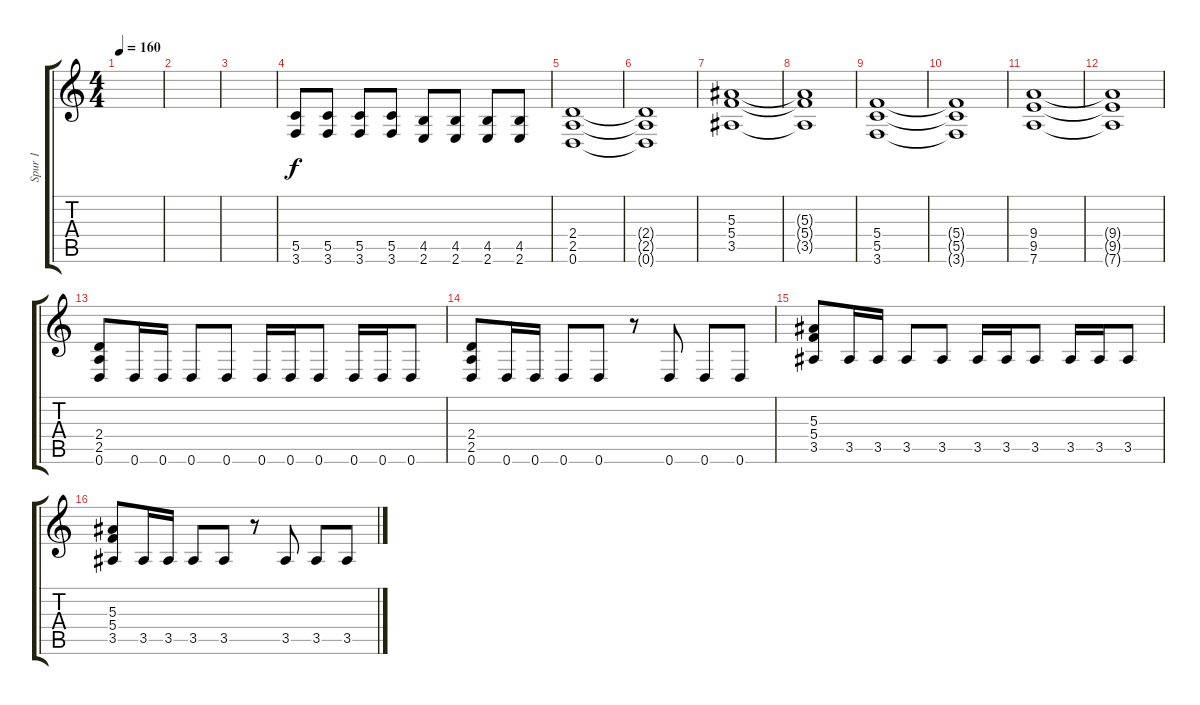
\track ("Spur 1" "Spur 1") {instrument distortionguitar}
\staff {score tabs}
\tuning (D4 A3 F3 C3 G2 D2) {hide}
\ts (4 4)
\tempo 160
\clef g2
\ks c
|
|
|
(5.5 3.6).8 (5.5 3.6).8 (5.5 3.6).8 (5.5 3.6).8 (4.5 2.6).8 (4.5 2.6).8 (4.5 2.6).8 (4.5 2.6).8 |
(2.4 2.5 0.6).1 |
(2.4{t} 2.5{t} 0.6{t}).1 |
(5.3 5.4 3.5).1 |
(5.3{t} 5.4{t} 3.5{t}).1 |
(5.4 5.5 3.6).1 |
(5.4{t} 5.5{t} 3.6{t}).1 |
(9.4 9.5 7.6).1 |
(9.4{t} 9.5{t} 7.6{t}).1 |
(2.4 2.5 0.6).8 0.6.16 0.6.16 0.6.8 0.6.8 0.6.16 0.6.16 0.6.8 0.6.16 0.6.16 0.6.8 |
(2.4 2.5 0.6).8 0.6.16 0.6.16 0.6.8 0.6.8 r.8 0.6.8 0.6.8 0.6.8 |
(5.3 5.4 3.5).8 3.5.16 3.5.16 3.5.8 3.5.8 3.5.16 3.5.16 3.5.8 3.5.16 3.5.16 3.5.8 |
(5.3 5.4 3.5).8 3.5.16 3.5.16 3.5.8 3.5.8 r.8 3.5.8 3.5.8 3.5.8
